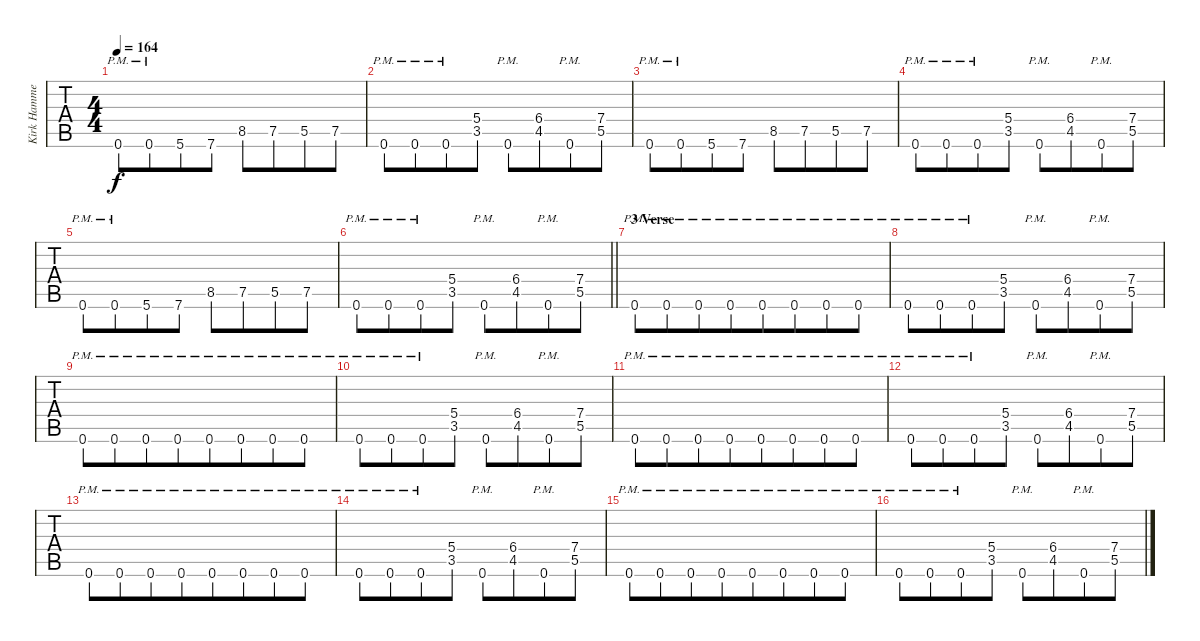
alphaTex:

\track ("Kirk Hammett" "Kirk Hamme") {instrument distortionguitar}
\staff {tabs}
\tuning (E4 B3 G3 D3 A2 E2) {hide}
\ts (4 4)
\tempo 164
\clef g2
\ks c
0.6{pm}.8{dy f} 0.6{pm}.8{beam merge} 5.6.8 7.6.8 8.5.8 7.5.8{beam merge} 5.5.8 7.5.8 |
0.6{pm}.8 0.6{pm}.8{beam merge} 0.6{pm}.8 (5.4 3.5).8 0.6{pm}.8 (6.4 4.5).8{beam merge} 0.6{pm}.8 (7.4 5.5).8 |
0.6{pm}.8 0.6{pm}.8{beam merge} 5.6.8 7.6.8 8.5.8 7.5.8{beam merge} 5.5.8 7.5.8 |
0.6{pm}.8 0.6{pm}.8{beam merge} 0.6{pm}.8 (5.4 3.5).8 0.6{pm}.8 (6.4 4.5).8{beam merge} 0.6{pm}.8 (7.4 5.5).8 |
0.6{pm}.8 0.6{pm}.8{beam merge} 5.6.8 7.6.8 8.5.8 7.5.8{beam merge} 5.5.8 7.5.8 |
\barLineRight lightlight
0.6{pm}.8 0.6{pm}.8{beam merge} 0.6{pm}.8 (5.4 3.5).8 0.6{pm}.8 (6.4 4.5).8{beam merge} 0.6{pm}.8 (7.4 5.5).8 |
\section ("" "3 Verse")
0.6{pm}.8 0.6{pm}.8{beam merge} 0.6{pm}.8 0.6{pm}.8{beam merge} 0.6{pm}.8 0.6{pm}.8{beam merge} 0.6{pm}.8 0.6{pm}.8 |
0.6{pm}.8 0.6{pm}.8{beam merge} 0.6{pm}.8 (5.4 3.5).8 0.6{pm}.8 (6.4 4.5).8{beam merge} 0.6{pm}.8 (7.4 5.5).8 |
0.6{pm}.8 0.6{pm}.8{beam merge} 0.6{pm}.8 0.6{pm}.8{beam merge} 0.6{pm}.8 0.6{pm}.8{beam merge} 0.6{pm}.8 0.6{pm}.8 |
0.6{pm}.8 0.6{pm}.8{beam merge} 0.6{pm}.8 (5.4 3.5).8 0.6{pm}.8 (6.4 4.5).8{beam merge} 0.6{pm}.8 (7.4 5.5).8 |
0.6{pm}.8 0.6{pm}.8{beam merge} 0.6{pm}.8 0.6{pm}.8{beam merge} 0.6{pm}.8 0.6{pm}.8{beam merge} 0.6{pm}.8 0.6{pm}.8 |
0.6{pm}.8 0.6{pm}.8{beam merge} 0.6{pm}.8 (5.4 3.5).8 0.6{pm}.8 (6.4 4.5).8{beam merge} 0.6{pm}.8 (7.4 5.5).8 |
0.6{pm}.8 0.6{pm}.8{beam merge} 0.6{pm}.8 0.6{pm}.8{beam merge} 0.6{pm}.8 0.6{pm}.8{beam merge} 0.6{pm}.8 0.6{pm}.8 |
0.6{pm}.8 0.6{pm}.8{beam merge} 0.6{pm}.8 (5.4 3.5).8 0.6{pm}.8 (6.4 4.5).8{beam merge} 0.6{pm}.8 (7.4 5.5).8 |
0.6{pm}.8 0.6{pm}.8{beam merge} 0.6{pm}.8 0.6{pm}.8{beam merge} 0.6{pm}.8 0.6{pm}.8{beam merge} 0.6{pm}.8 0.6{pm}.8 |
0.6{pm}.8 0.6{pm}.8{beam merge} 0.6{pm}.8 (5.4 3.5).8 0.6{pm}.8 (6.4 4.5).8{beam merge} 0.6{pm}.8 (7.4 5.5).8
